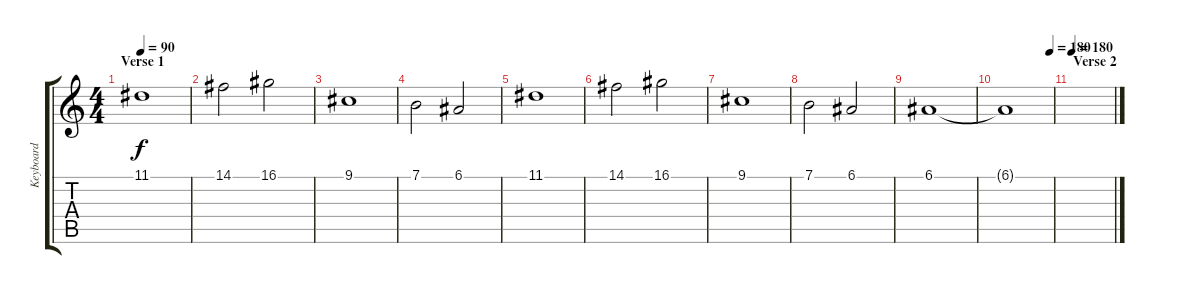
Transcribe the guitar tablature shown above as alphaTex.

\track ("Keyboard" "Keyboard") {instrument synthstrings1}
\staff {score tabs}
\tuning (E4 B3 G3 D3 A2 E2) {hide}
\ts (4 4)
\section ("" "Verse 1")
\tempo 90
\clef g2
\ks c
11.1.1{dy f volume 6} |
14.1.2 16.1.2 |
9.1.1 |
7.1.2 6.1.2 |
11.1.1 |
14.1.2 16.1.2 |
9.1.1 |
7.1.2 6.1.2 |
6.1.1 |
\tempo (180 0.9375)
6.1{t}.1 |
\section ("" "Verse 2")
\tempo 180
